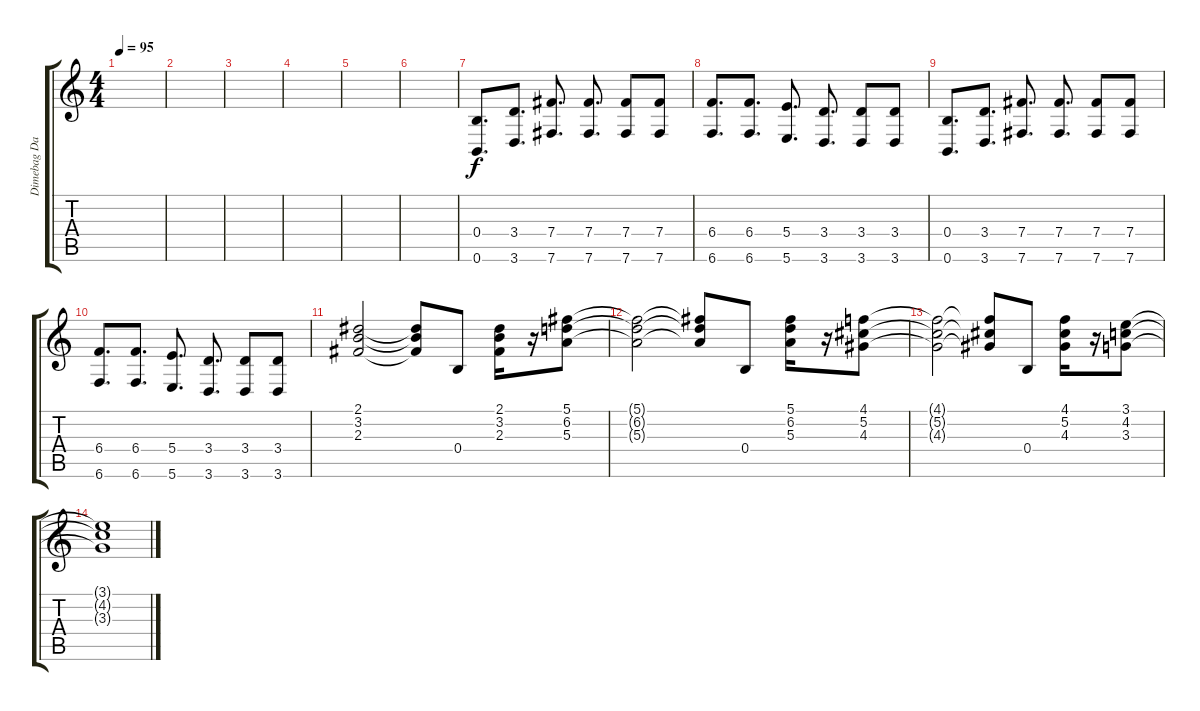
\track ("Dimebag Darrell" "Dimebag Da") {instrument distortionguitar}
\staff {score tabs}
\tuning (Db4 Ab3 E3 B2 Gb2 B1) {hide}
\ts (4 4)
\tempo 95
\clef g2
\ks c
|
|
|
|
|
|
(0.4 0.6).8{d volume 13} (3.4 3.6).8{d} (7.4 7.6).8{d} (7.4 7.6).8{d} (7.4 7.6).8 (7.4 7.6).8 |
(6.4 6.6).8{d} (6.4 6.6).8{d} (5.4 5.6).8{d} (3.4 3.6).8{d} (3.4 3.6).8 (3.4 3.6).8 |
(0.4 0.6).8{d} (3.4 3.6).8{d} (7.4 7.6).8{d} (7.4 7.6).8{d} (7.4 7.6).8 (7.4 7.6).8 |
(6.4 6.6).8{d} (6.4 6.6).8{d} (5.4 5.6).8{d} (3.4 3.6).8{d} (3.4 3.6).8 (3.4 3.6).8 |
(2.1 3.2 2.3).2{volume 16} (2.1{t} 3.2{t} 2.3{t}).8 0.4.8 (2.1 3.2 2.3).16 r.16 (5.1 6.2 5.3).8 |
(5.1{t} 6.2{t} 5.3{t}).2 (5.1{t} 6.2{t} 5.3{t}).8 0.4.8 (5.1 6.2 5.3).16 r.16 (4.1 5.2 4.3).8 |
(4.1{t} 5.2{t} 4.3{t}).2 (4.1{t} 5.2{t} 4.3{t}).8 0.4.8 (4.1 5.2 4.3).16 r.16 (3.1 4.2 3.3).8 |
(3.1{t} 4.2{t} 3.3{t}).1
